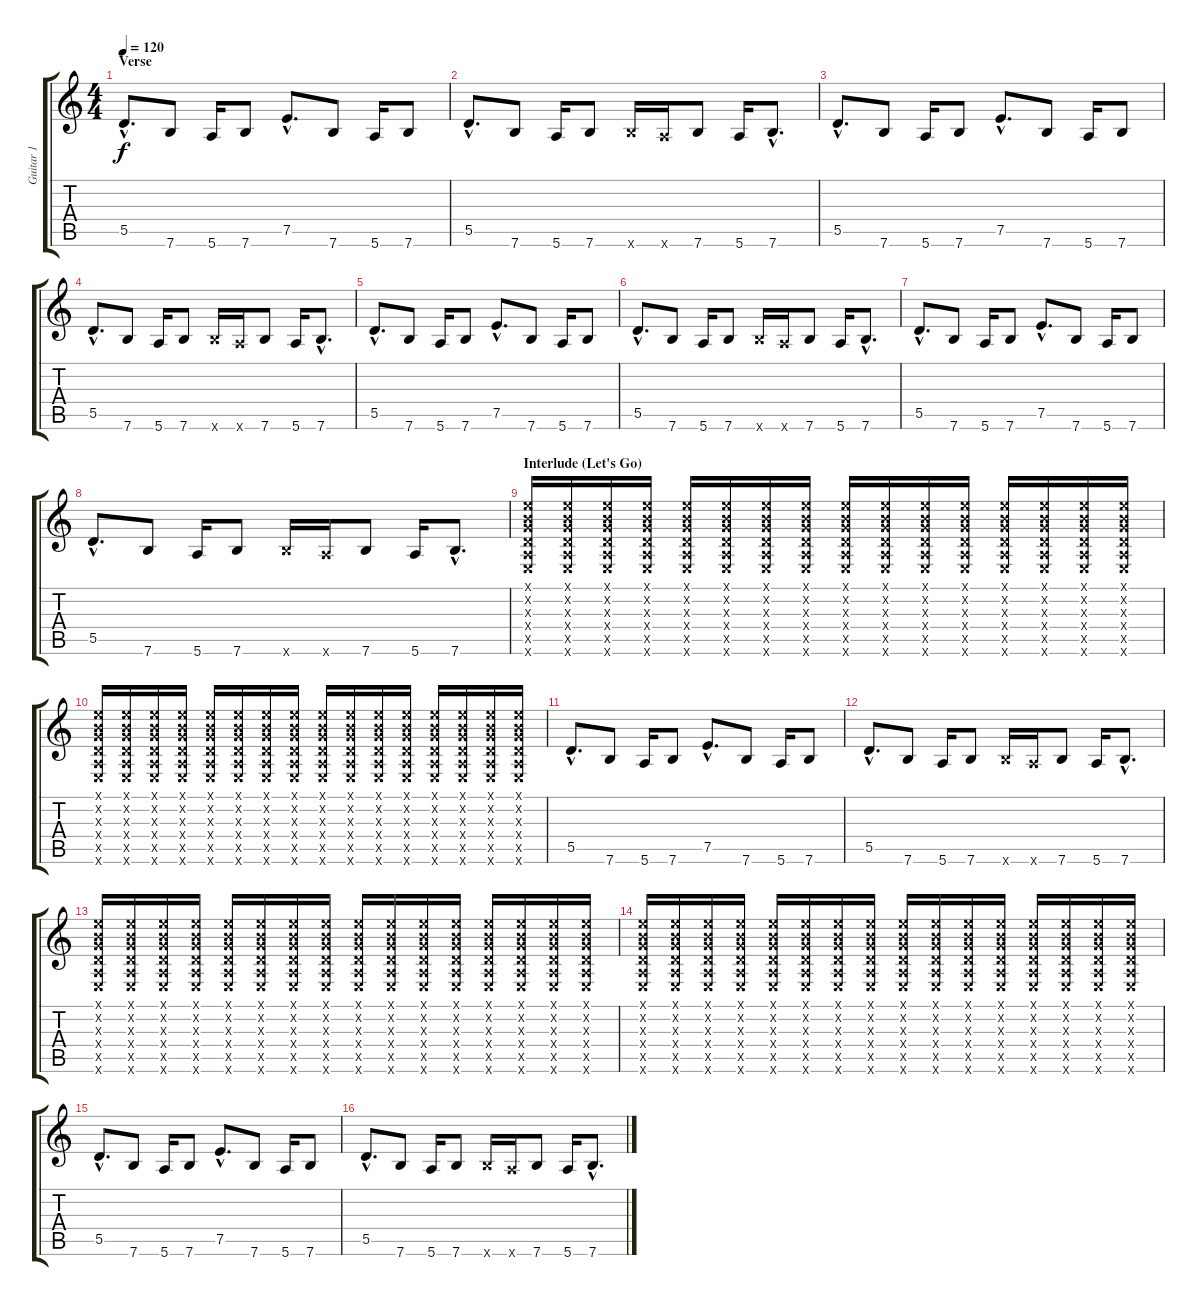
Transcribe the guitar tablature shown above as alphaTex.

\track ("Guitar 1" "Guitar 1") {instrument distortionguitar}
\staff {score tabs}
\tuning (E4 B3 G3 D3 A2 E2) {hide}
\ts (4 4)
\section ("" "Verse")
\tempo 120
\clef g2
\ks c
5.5{hac}.8{d dy f} 7.6.8 5.6.16 7.6.8 7.5{hac}.8{d} 7.6.8 5.6.16 7.6.8 |
5.5{hac}.8{d} 7.6.8 5.6.16 7.6.8 7.6{x}.16 5.6{x}.16 7.6.8 5.6.16 7.6{hac}.8{d} |
5.5{hac}.8{d} 7.6.8 5.6.16 7.6.8 7.5{hac}.8{d} 7.6.8 5.6.16 7.6.8 |
5.5{hac}.8{d} 7.6.8 5.6.16 7.6.8 7.6{x}.16 5.6{x}.16 7.6.8 5.6.16 7.6{hac}.8{d} |
5.5{hac}.8{d} 7.6.8 5.6.16 7.6.8 7.5{hac}.8{d} 7.6.8 5.6.16 7.6.8 |
5.5{hac}.8{d} 7.6.8 5.6.16 7.6.8 7.6{x}.16 5.6{x}.16 7.6.8 5.6.16 7.6{hac}.8{d} |
5.5{hac}.8{d} 7.6.8 5.6.16 7.6.8 7.5{hac}.8{d} 7.6.8 5.6.16 7.6.8 |
5.5{hac}.8{d} 7.6.8 5.6.16 7.6.8 7.6{x}.16 5.6{x}.16 7.6.8 5.6.16 7.6{hac}.8{d} |
\section ("" "Interlude (Let's Go)")
(0.1{x} 0.2{x} 0.3{x} 0.4{x} 0.5{x} 0.6{x}).16 (0.1{x} 0.2{x} 0.3{x} 0.4{x} 0.5{x} 0.6{x}).16 (0.1{x} 0.2{x} 0.3{x} 0.4{x} 0.5{x} 0.6{x}).16 (0.1{x} 0.2{x} 0.3{x} 0.4{x} 0.5{x} 0.6{x}).16 (0.1{x} 0.2{x} 0.3{x} 0.4{x} 0.5{x} 0.6{x}).16 (0.1{x} 0.2{x} 0.3{x} 0.4{x} 0.5{x} 0.6{x}).16 (0.1{x} 0.2{x} 0.3{x} 0.4{x} 0.5{x} 0.6{x}).16 (0.1{x} 0.2{x} 0.3{x} 0.4{x} 0.5{x} 0.6{x}).16 (0.1{x} 0.2{x} 0.3{x} 0.4{x} 0.5{x} 0.6{x}).16 (0.1{x} 0.2{x} 0.3{x} 0.4{x} 0.5{x} 0.6{x}).16 (0.1{x} 0.2{x} 0.3{x} 0.4{x} 0.5{x} 0.6{x}).16 (0.1{x} 0.2{x} 0.3{x} 0.4{x} 0.5{x} 0.6{x}).16 (0.1{x} 0.2{x} 0.3{x} 0.4{x} 0.5{x} 0.6{x}).16 (0.1{x} 0.2{x} 0.3{x} 0.4{x} 0.5{x} 0.6{x}).16 (0.1{x} 0.2{x} 0.3{x} 0.4{x} 0.5{x} 0.6{x}).16 (0.1{x} 0.2{x} 0.3{x} 0.4{x} 0.5{x} 0.6{x}).16 |
(0.1{x} 0.2{x} 0.3{x} 0.4{x} 0.5{x} 0.6{x}).16 (0.1{x} 0.2{x} 0.3{x} 0.4{x} 0.5{x} 0.6{x}).16 (0.1{x} 0.2{x} 0.3{x} 0.4{x} 0.5{x} 0.6{x}).16 (0.1{x} 0.2{x} 0.3{x} 0.4{x} 0.5{x} 0.6{x}).16 (0.1{x} 0.2{x} 0.3{x} 0.4{x} 0.5{x} 0.6{x}).16 (0.1{x} 0.2{x} 0.3{x} 0.4{x} 0.5{x} 0.6{x}).16 (0.1{x} 0.2{x} 0.3{x} 0.4{x} 0.5{x} 0.6{x}).16 (0.1{x} 0.2{x} 0.3{x} 0.4{x} 0.5{x} 0.6{x}).16 (0.1{x} 0.2{x} 0.3{x} 0.4{x} 0.5{x} 0.6{x}).16 (0.1{x} 0.2{x} 0.3{x} 0.4{x} 0.5{x} 0.6{x}).16 (0.1{x} 0.2{x} 0.3{x} 0.4{x} 0.5{x} 0.6{x}).16 (0.1{x} 0.2{x} 0.3{x} 0.4{x} 0.5{x} 0.6{x}).16 (0.1{x} 0.2{x} 0.3{x} 0.4{x} 0.5{x} 0.6{x}).16 (0.1{x} 0.2{x} 0.3{x} 0.4{x} 0.5{x} 0.6{x}).16 (0.1{x} 0.2{x} 0.3{x} 0.4{x} 0.5{x} 0.6{x}).16 (0.1{x} 0.2{x} 0.3{x} 0.4{x} 0.5{x} 0.6{x}).16 |
5.5{hac}.8{d} 7.6.8 5.6.16 7.6.8 7.5{hac}.8{d} 7.6.8 5.6.16 7.6.8 |
5.5{hac}.8{d} 7.6.8 5.6.16 7.6.8 7.6{x}.16 5.6{x}.16 7.6.8 5.6.16 7.6{hac}.8{d} |
(0.1{x} 0.2{x} 0.3{x} 0.4{x} 0.5{x} 0.6{x}).16 (0.1{x} 0.2{x} 0.3{x} 0.4{x} 0.5{x} 0.6{x}).16 (0.1{x} 0.2{x} 0.3{x} 0.4{x} 0.5{x} 0.6{x}).16 (0.1{x} 0.2{x} 0.3{x} 0.4{x} 0.5{x} 0.6{x}).16 (0.1{x} 0.2{x} 0.3{x} 0.4{x} 0.5{x} 0.6{x}).16 (0.1{x} 0.2{x} 0.3{x} 0.4{x} 0.5{x} 0.6{x}).16 (0.1{x} 0.2{x} 0.3{x} 0.4{x} 0.5{x} 0.6{x}).16 (0.1{x} 0.2{x} 0.3{x} 0.4{x} 0.5{x} 0.6{x}).16 (0.1{x} 0.2{x} 0.3{x} 0.4{x} 0.5{x} 0.6{x}).16 (0.1{x} 0.2{x} 0.3{x} 0.4{x} 0.5{x} 0.6{x}).16 (0.1{x} 0.2{x} 0.3{x} 0.4{x} 0.5{x} 0.6{x}).16 (0.1{x} 0.2{x} 0.3{x} 0.4{x} 0.5{x} 0.6{x}).16 (0.1{x} 0.2{x} 0.3{x} 0.4{x} 0.5{x} 0.6{x}).16 (0.1{x} 0.2{x} 0.3{x} 0.4{x} 0.5{x} 0.6{x}).16 (0.1{x} 0.2{x} 0.3{x} 0.4{x} 0.5{x} 0.6{x}).16 (0.1{x} 0.2{x} 0.3{x} 0.4{x} 0.5{x} 0.6{x}).16 |
(0.1{x} 0.2{x} 0.3{x} 0.4{x} 0.5{x} 0.6{x}).16 (0.1{x} 0.2{x} 0.3{x} 0.4{x} 0.5{x} 0.6{x}).16 (0.1{x} 0.2{x} 0.3{x} 0.4{x} 0.5{x} 0.6{x}).16 (0.1{x} 0.2{x} 0.3{x} 0.4{x} 0.5{x} 0.6{x}).16 (0.1{x} 0.2{x} 0.3{x} 0.4{x} 0.5{x} 0.6{x}).16 (0.1{x} 0.2{x} 0.3{x} 0.4{x} 0.5{x} 0.6{x}).16 (0.1{x} 0.2{x} 0.3{x} 0.4{x} 0.5{x} 0.6{x}).16 (0.1{x} 0.2{x} 0.3{x} 0.4{x} 0.5{x} 0.6{x}).16 (0.1{x} 0.2{x} 0.3{x} 0.4{x} 0.5{x} 0.6{x}).16 (0.1{x} 0.2{x} 0.3{x} 0.4{x} 0.5{x} 0.6{x}).16 (0.1{x} 0.2{x} 0.3{x} 0.4{x} 0.5{x} 0.6{x}).16 (0.1{x} 0.2{x} 0.3{x} 0.4{x} 0.5{x} 0.6{x}).16 (0.1{x} 0.2{x} 0.3{x} 0.4{x} 0.5{x} 0.6{x}).16 (0.1{x} 0.2{x} 0.3{x} 0.4{x} 0.5{x} 0.6{x}).16 (0.1{x} 0.2{x} 0.3{x} 0.4{x} 0.5{x} 0.6{x}).16 (0.1{x} 0.2{x} 0.3{x} 0.4{x} 0.5{x} 0.6{x}).16 |
5.5{hac}.8{d} 7.6.8 5.6.16 7.6.8 7.5{hac}.8{d} 7.6.8 5.6.16 7.6.8 |
5.5{hac}.8{d} 7.6.8 5.6.16 7.6.8 7.6{x}.16 5.6{x}.16 7.6.8 5.6.16 7.6{hac}.8{d}
